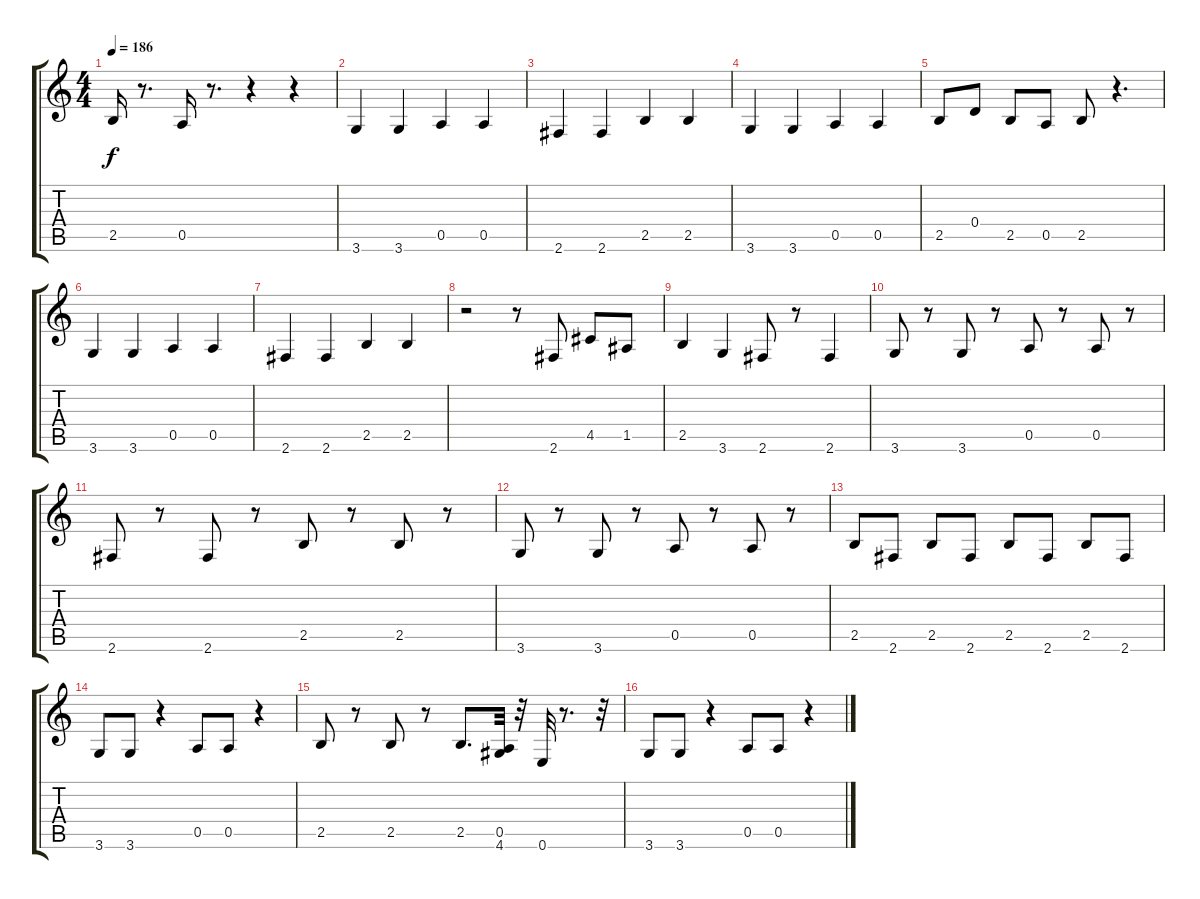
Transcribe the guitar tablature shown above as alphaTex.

\track "" {instrument electricbassfinger}
\staff {score tabs}
\tuning (E4 B3 G3 D3 A2 E2) {hide}
\ts (4 4)
\tempo 186
\clef g2
\ks c
2.5.16{dy f} r.8{d} 0.5.16 r.8{d} r.4 r.4 |
3.6.4 3.6.4 0.5.4 0.5.4 |
2.6.4 2.6.4 2.5.4 2.5.4 |
3.6.4 3.6.4 0.5.4 0.5.4 |
2.5.8 0.4.8 2.5.8 0.5.8 2.5.8 r.4{d} |
3.6.4 3.6.4 0.5.4 0.5.4 |
2.6.4 2.6.4 2.5.4 2.5.4 |
r.2 r.8 2.6.8 4.5.8 1.5.8 |
2.5.4 3.6.4 2.6.8 r.8 2.6.4 |
3.6.8 r.8 3.6.8 r.8 0.5.8 r.8 0.5.8 r.8 |
2.6.8 r.8 2.6.8 r.8 2.5.8 r.8 2.5.8 r.8 |
3.6.8 r.8 3.6.8 r.8 0.5.8 r.8 0.5.8 r.8 |
2.5.8 2.6.8 2.5.8 2.6.8 2.5.8 2.6.8 2.5.8 2.6.8 |
3.6.8 3.6.8 r.4 0.5.8 0.5.8 r.4 |
2.5.8 r.8 2.5.8 r.8 2.5.8{d} (0.5 4.6).32 r.32 0.6.32 r.8{d} r.32 |
3.6.8 3.6.8 r.4 0.5.8 0.5.8 r.4
